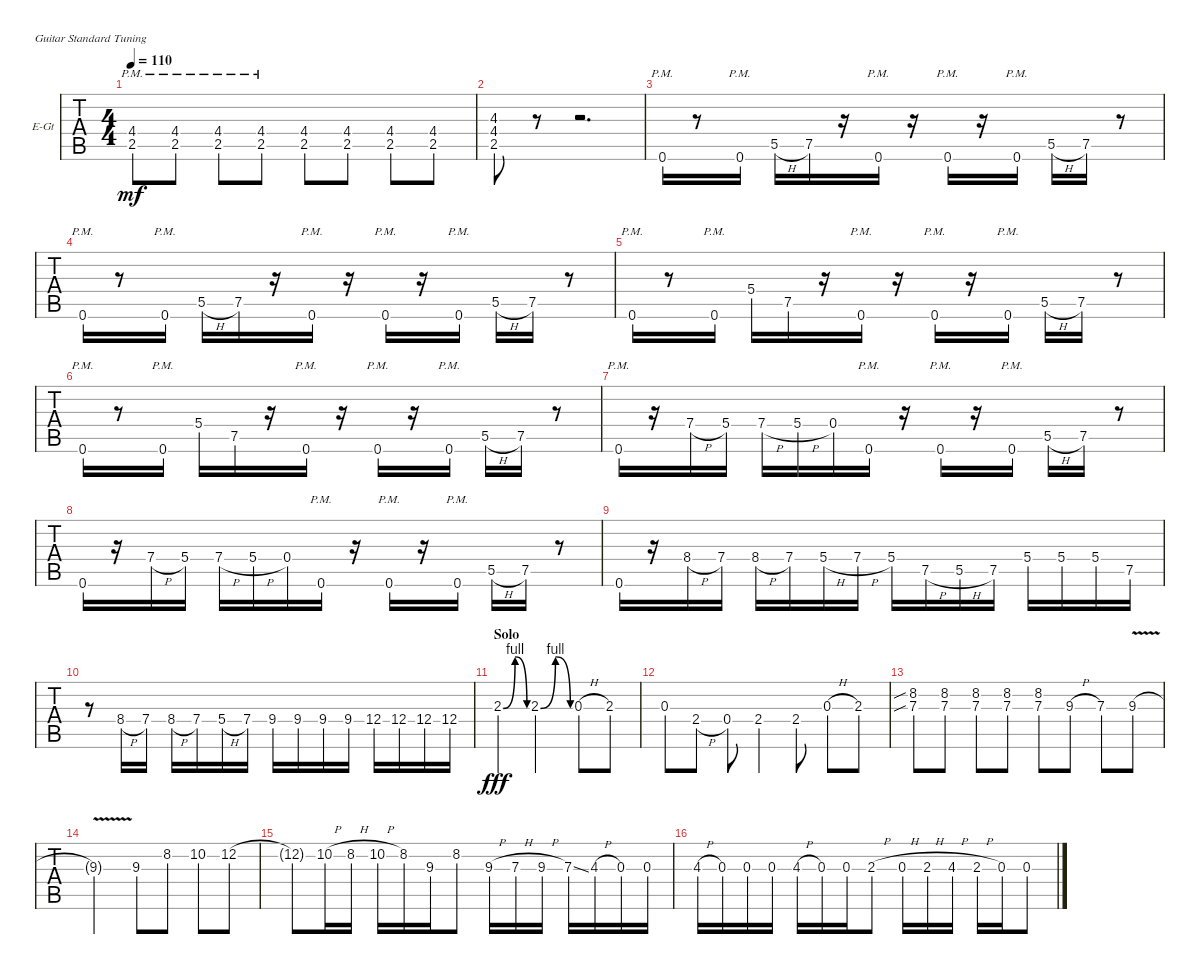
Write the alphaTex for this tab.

\defaultSystemsLayout 4
\bracketExtendMode groupsimilarinstruments
\firstSystemTrackNameOrientation horizontal
\otherSystemsTrackNameOrientation horizontal
\track ("Matthew" "E-Gt") {instrument distortionguitar}
\staff {tabs}
\tuning (E4 B3 G3 D3 A2 E2)
\ts (4 4)
\tempo 110
\clef g2
\ks c
(2.5{pm} 4.4{pm}).8{dy mf} (2.5{pm} 4.4{pm}).8 (2.5{pm} 4.4{pm}).8 (2.5{pm} 4.4{pm}).8 (2.5 4.4).8 (2.5 4.4).8 (2.5 4.4).8 (4.4 2.5).8 |
(2.5 4.4 4.3).8 r.8 r.2{d} |
0.6{pm}.16 r.8 0.6{pm}.16 5.5{h}.16 7.5.16 r.16 0.6{pm}.16 r.16 0.6{pm}.16 r.16 0.6{pm}.16 5.5{h}.16 7.5.16 r.8 |
0.6{pm}.16 r.8 0.6{pm}.16 5.5{h}.16 7.5.16 r.16 0.6{pm}.16 r.16 0.6{pm}.16 r.16 0.6{pm}.16 5.5{h}.16 7.5.16 r.8 |
0.6{pm}.16 r.8 0.6{pm}.16 5.4.16 7.5.16 r.16 0.6{pm}.16 r.16 0.6{pm}.16 r.16 0.6{pm}.16 5.5{h}.16 7.5.16 r.8 |
0.6{pm}.16 r.8 0.6{pm}.16 5.4.16 7.5.16 r.16 0.6{pm}.16 r.16 0.6{pm}.16 r.16 0.6{pm}.16 5.5{h}.16 7.5.16 r.8 |
0.6{pm}.16 r.16 7.4{h}.16 5.4.16 7.4{h}.16 5.4{h}.16 0.4.16 0.6{pm}.16 r.16 0.6{pm}.16 r.16 0.6{pm}.16 5.5{h}.16 7.5.16 r.8 |
0.6.16 r.16 7.4{h}.16 5.4.16 7.4{h}.16 5.4{h}.16 0.4.16 0.6{pm}.16 r.16 0.6{pm}.16 r.16 0.6{pm}.16 5.5{h}.16 7.5.16 r.8 |
0.6.16 r.16 8.4{h}.16 7.4.16 8.4{h}.16 7.4.16 5.4{h}.16 7.4{h}.16 5.4.16 7.5{h}.16 5.5{h}.16 7.5.16 5.4.16 5.4.16 5.4.16 7.5.16 |
r.8 8.4{h}.16 7.4.16 8.4{h}.16 7.4.16 5.4{h}.16 7.4.16 9.4.16 9.4.16 9.4.16 9.4.16 12.4.16 12.4.16 12.4.16 12.4.16 |
\section ("" "Solo")
2.3{be (bendrelease 0 0 10.2 4 33 4 54.6 0)}.4{dy fff} 2.3{be (bendrelease 0 0 10.2 4 45 4 59.4 0)}.2 0.3{h}.8 2.3.8 |
0.3.8 2.4{h}.8 0.4.8 2.4.4 2.4.8 0.3{h}.8 2.3.8 |
(7.3{sib} 8.2{sib}).8 (8.2 7.3).8 (8.2 7.3).8 (8.2 7.3).8 (8.2 7.3).8 9.3{h}.8 7.3.8 9.3{v}.8 |
9.3{v t}.2 9.3.8 8.2.8 10.2.8 12.2.8 |
12.2{t}.8 10.2{h}.16 8.2{h}.16 10.2{h}.16 8.2.16 9.3.16 8.2.8 9.3{h}.16 7.3{h}.16 9.3{h}.16 7.3{ss}.16 4.3{h}.16 0.3.16 0.3.16 |
4.3{h}.16 0.3.16 0.3.16 0.3.16 4.3{h}.16 0.3.16 0.3.16 2.3{h}.8 0.3{h}.16 2.3{h}.16 4.3{h}.16 2.3{h}.16 0.3.16 0.3.8
